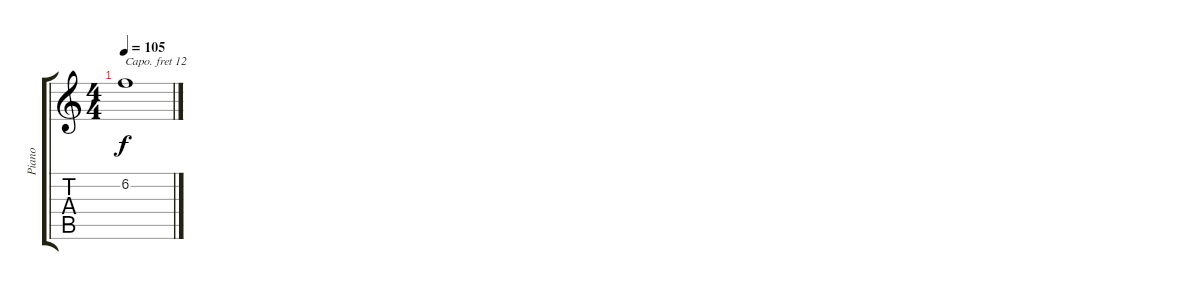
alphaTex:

\track ("Piano" "Piano") {instrument acousticgrandpiano}
\staff {score tabs}
\capo 12
\tuning (E4 B3 G3 D3 A2 D2) {hide}
\ts (4 4)
\tempo 105
\clef g2
\ks c
6.2{t}.1{dy f}
